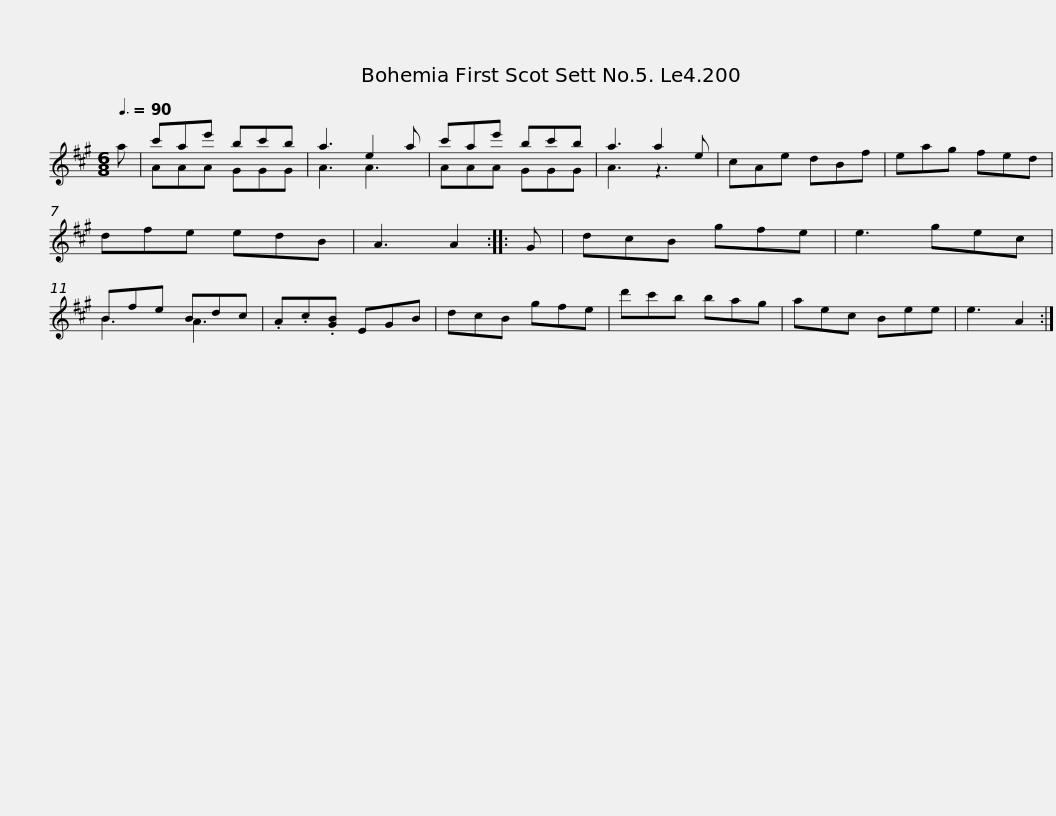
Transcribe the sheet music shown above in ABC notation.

X:1
%%score ( 1 2 )
L:1/8
Q:3/8=90
M:6/8
I:linebreak $
K:A
V:1 treble
V:2 treble
V:1
 a | c'ae' bc'b | a3 e2 a | c'ae' bc'b | a3 a2 e | %5
 cAe dBf | eag fed |$ dfe edB | A3 A2 :: G | %10
 dcB gfe | e3 gec | Bfe Bdc | .A.c.[GB] EGB | dcB gfe |$ %15
 d'c'b bag | aec Bee | e3 A2 :| %18
V:2
 x | AAA GGG | A3 A3 | AAA GGG | A3 z3 | %5
 x6 | x6 |$ x6 | x5 :: x | %10
 x6 | x6 | B3 A3 | x6 | x6 |$ %15
 x6 | x6 | x5 :| %18
